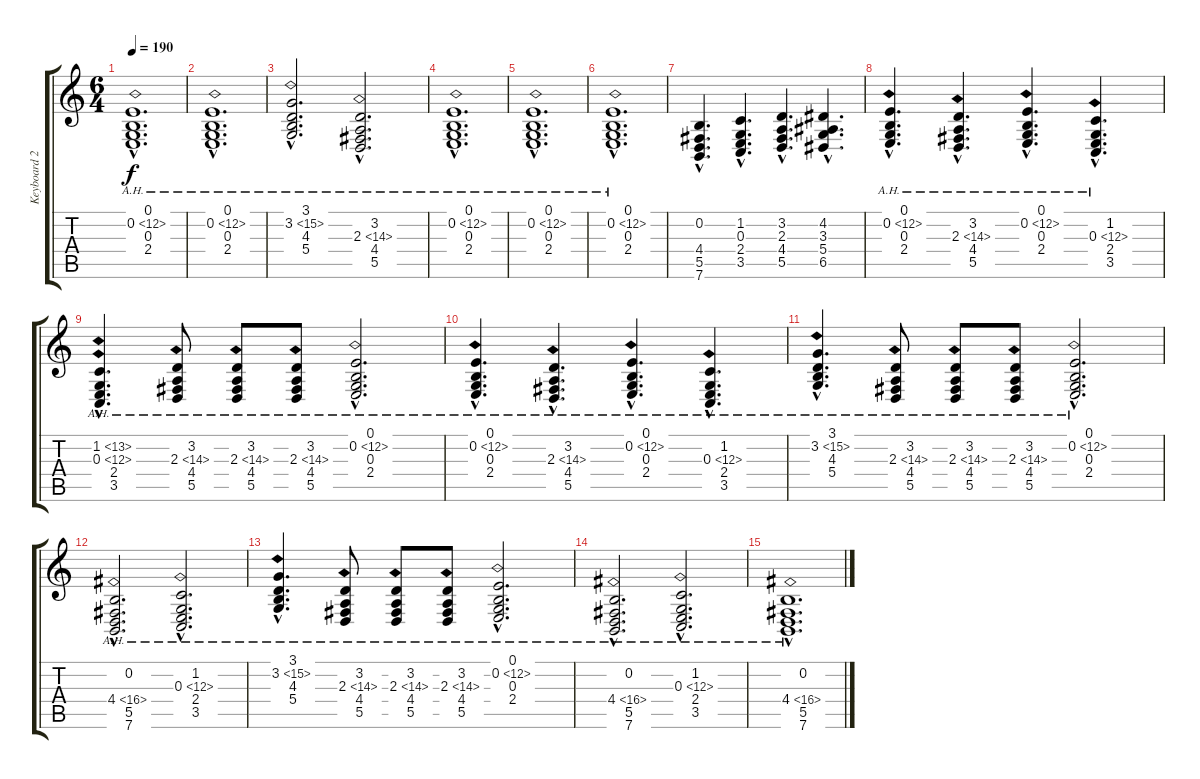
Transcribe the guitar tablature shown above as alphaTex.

\track ("Keyboard 2" "Keyboard 2") {instrument choiraahs}
\staff {score tabs}
\tuning (E4 B3 G3 D3 A2 E2) {hide}
\ts (6 4)
\tempo 190
\clef g2
\ks c
(0.1{hac} 0.2{ah 12 hac} 0.3{hac} 2.4{hac}).1{d dy f} |
(0.1{hac} 0.2{ah 12 hac} 0.3{hac} 2.4{hac}).1{d} |
(3.1{hac} 3.2{ah 12 hac} 4.3{hac} 5.4{hac}).2{d} (3.2{hac} 2.3{ah 12 hac} 4.4{hac} 5.5{hac}).2{d} |
(0.1{hac} 0.2{ah 12 hac} 0.3{hac} 2.4{hac}).1{d} |
(0.1{hac} 0.2{ah 12 hac} 0.3{hac} 2.4{hac}).1{d} |
(0.1{hac} 0.2{ah 12 hac} 0.3{hac} 2.4{hac}).1{d} |
(0.2{hac} 4.4{hac} 5.5{hac} 7.6{hac}).4{d} (1.2{hac} 0.3{hac} 2.4{hac} 3.5{hac}).4{d} (3.2{hac} 2.3{hac} 4.4{hac} 5.5{hac}).4{d} (4.2{hac} 3.3{hac} 5.4{hac} 6.5{hac}).4{d} |
(0.1{hac} 0.2{ah 12 hac} 0.3{hac} 2.4{hac}).4{d} (3.2{hac} 2.3{ah 12 hac} 4.4{hac} 5.5{hac}).4{d} (0.1{hac} 0.2{ah 12 hac} 0.3{hac} 2.4{hac}).4{d} (1.2{hac} 0.3{ah 12 hac} 2.4{hac} 3.5{hac}).4{d} |
(1.2{ah 12 hac} 0.3{ah 12 hac} 2.4{hac} 3.5{hac}).4{d} (3.2 2.3{ah 12} 4.4 5.5).8 (3.2 2.3{ah 12} 4.4 5.5).8 (3.2 2.3{ah 12} 4.4 5.5).8 (0.1{hac} 0.2{ah 12 hac} 0.3{hac} 2.4{hac}).2{d} |
(0.1{hac} 0.2{ah 12 hac} 0.3{hac} 2.4{hac}).4{d} (3.2{hac} 2.3{ah 12 hac} 4.4{hac} 5.5{hac}).4{d} (0.1{hac} 0.2{ah 12 hac} 0.3{hac} 2.4{hac}).4{d} (1.2{hac} 0.3{ah 12 hac} 2.4{hac} 3.5{hac}).4{d} |
(3.1{hac} 3.2{ah 12 hac} 4.3{hac} 5.4{hac}).4{d} (3.2 2.3{ah 12} 4.4 5.5).8 (3.2 2.3{ah 12} 4.4 5.5).8 (3.2 2.3{ah 12} 4.4 5.5).8 (0.1{hac} 0.2{ah 12 hac} 0.3{hac} 2.4{hac}).2{d} |
(0.2{hac} 4.4{ah 12 hac} 5.5{hac} 7.6{hac}).2{d} (1.2{hac} 0.3{ah 12 hac} 2.4{hac} 3.5{hac}).2{d} |
(3.1{hac} 3.2{ah 12 hac} 4.3{hac} 5.4{hac}).4{d} (3.2 2.3{ah 12} 4.4 5.5).8 (3.2 2.3{ah 12} 4.4 5.5).8 (3.2 2.3{ah 12} 4.4 5.5).8 (0.1{hac} 0.2{ah 12 hac} 0.3{hac} 2.4{hac}).2{d} |
(0.2{hac} 4.4{ah 12 hac} 5.5{hac} 7.6{hac}).2{d} (1.2{hac} 0.3{ah 12 hac} 2.4{hac} 3.5{hac}).2{d} |
(0.2{hac} 4.4{ah 12 hac} 5.5{hac} 7.6{hac}).1{d}
